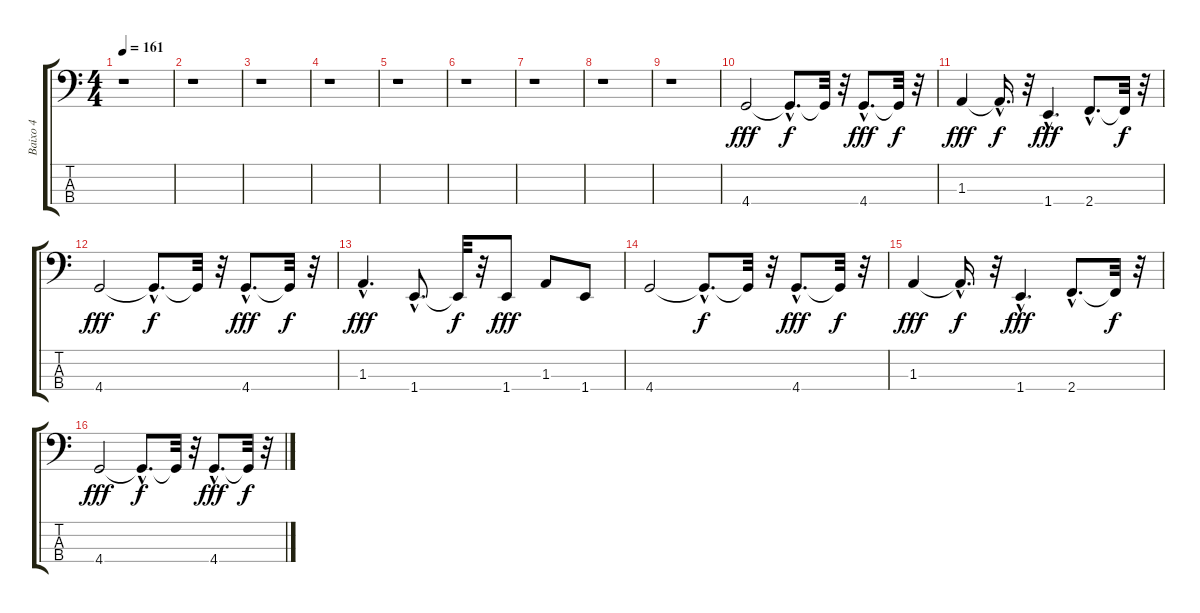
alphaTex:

\track ("Baixo 4" "Baixo 4") {instrument slapbass2}
\staff {score tabs}
\tuning (Gb2 Db2 Ab1 Eb1) {hide}
\ts (4 4)
\tempo 161
\clef f4
\ks c
r.1{dy fff} |
r.1 |
r.1 |
r.1 |
r.1 |
r.1 |
r.1 |
r.1 |
r.1 |
4.4.2{volume 16 balance 8} 4.4{hac t}.8{d dy f} 4.4{t}.32 r.32 4.4{hac}.8{d dy fff} 4.4{t}.32{dy f} r.32 |
1.3.4{dy fff} 1.3{hac t}.16{d dy f} r.32 1.4{hac}.4{d dy fff} 2.4{hac}.8{d} 2.4{t}.32{dy f} r.32 |
4.4.2{dy fff} 4.4{hac t}.8{d dy f} 4.4{t}.32 r.32 4.4{hac}.8{d dy fff} 4.4{t}.32{dy f} r.32 |
1.3{hac}.4{d dy fff} 1.4{hac}.8{d} 1.4{t}.32{dy f} r.32 1.4.8{dy fff} 1.3.8 1.4.8 |
4.4.2 4.4{hac t}.8{d dy f} 4.4{t}.32 r.32 4.4{hac}.8{d dy fff} 4.4{t}.32{dy f} r.32 |
1.3.4{dy fff} 1.3{hac t}.16{d dy f} r.32 1.4{hac}.4{d dy fff} 2.4{hac}.8{d} 2.4{t}.32{dy f} r.32 |
4.4.2{dy fff} 4.4{hac t}.8{d dy f} 4.4{t}.32 r.32 4.4{hac}.8{d dy fff} 4.4{t}.32{dy f} r.32
